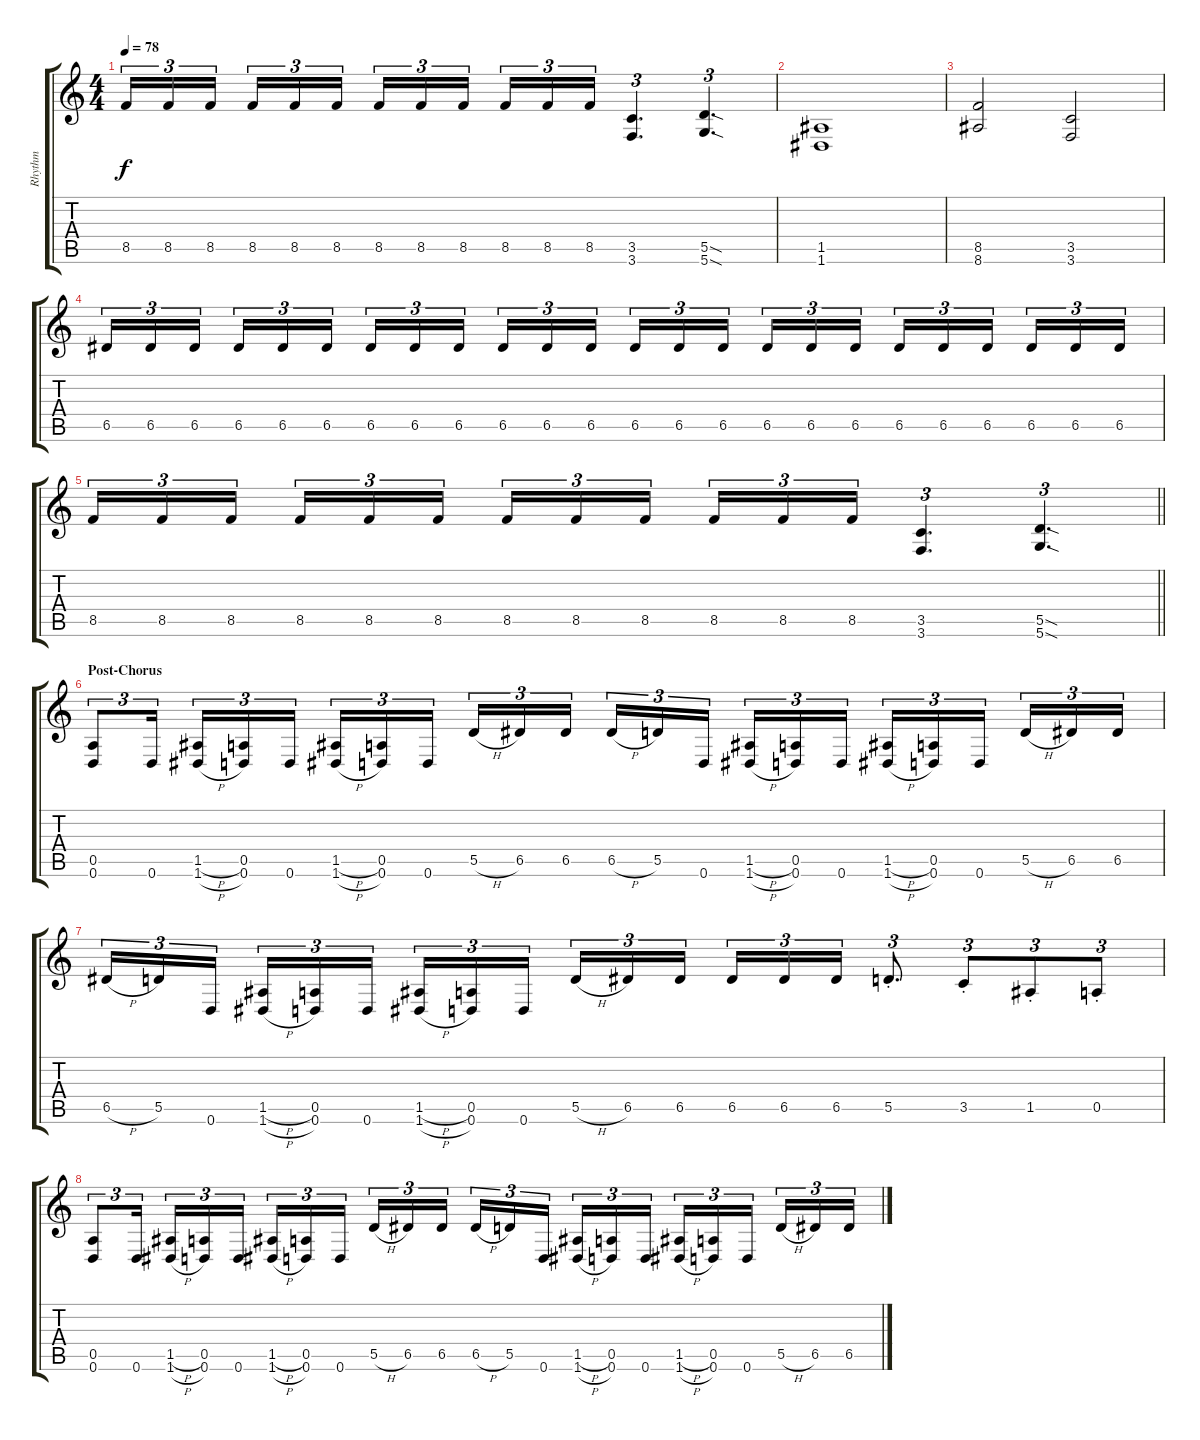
\track ("Rhythm" "Rhythm") {instrument distortionguitar}
\staff {score tabs}
\tuning (E4 B3 G3 D3 A2 D2) {hide}
\ts (4 4)
\tempo 78
\clef g2
\ks c
8.5.16{tu (3 2) dy f} 8.5.16{tu (3 2)} 8.5.16{tu (3 2) beam splitsecondary} 8.5.16{tu (3 2)} 8.5.16{tu (3 2)} 8.5.16{tu (3 2)} 8.5.16{tu (3 2)} 8.5.16{tu (3 2)} 8.5.16{tu (3 2) beam splitsecondary} 8.5.16{tu (3 2)} 8.5.16{tu (3 2)} 8.5.16{tu (3 2)} (3.5 3.6).4{d tu (3 2)} (5.5{sod} 5.6{sod}).4{d tu (3 2)} |
(1.5 1.6).1 |
(8.5 8.6).2 (3.5 3.6).2 |
6.5.16{tu (3 2)} 6.5.16{tu (3 2)} 6.5.16{tu (3 2) beam splitsecondary} 6.5.16{tu (3 2)} 6.5.16{tu (3 2)} 6.5.16{tu (3 2)} 6.5.16{tu (3 2)} 6.5.16{tu (3 2)} 6.5.16{tu (3 2) beam splitsecondary} 6.5.16{tu (3 2)} 6.5.16{tu (3 2)} 6.5.16{tu (3 2)} 6.5.16{tu (3 2)} 6.5.16{tu (3 2)} 6.5.16{tu (3 2) beam splitsecondary} 6.5.16{tu (3 2)} 6.5.16{tu (3 2)} 6.5.16{tu (3 2)} 6.5.16{tu (3 2)} 6.5.16{tu (3 2)} 6.5.16{tu (3 2) beam splitsecondary} 6.5.16{tu (3 2)} 6.5.16{tu (3 2)} 6.5.16{tu (3 2)} |
\barLineRight lightlight
8.5.16{tu (3 2)} 8.5.16{tu (3 2)} 8.5.16{tu (3 2) beam splitsecondary} 8.5.16{tu (3 2)} 8.5.16{tu (3 2)} 8.5.16{tu (3 2)} 8.5.16{tu (3 2)} 8.5.16{tu (3 2)} 8.5.16{tu (3 2) beam splitsecondary} 8.5.16{tu (3 2)} 8.5.16{tu (3 2)} 8.5.16{tu (3 2)} (3.5 3.6).4{d tu (3 2)} (5.5{sod} 5.6{sod}).4{d tu (3 2)} |
\section ("" "Post-Chorus")
(0.5 0.6).8{tu (3 2)} 0.6.16{tu (3 2) beam splitsecondary} (1.5{h} 1.6{h}).16{tu (3 2)} (0.5 0.6).16{tu (3 2)} 0.6.16{tu (3 2)} (1.5{h} 1.6{h}).16{tu (3 2)} (0.5 0.6).16{tu (3 2)} 0.6.16{tu (3 2) beam splitsecondary} 5.5{h}.16{tu (3 2)} 6.5.16{tu (3 2)} 6.5.16{tu (3 2)} 6.5{h}.16{tu (3 2)} 5.5.16{tu (3 2)} 0.6.16{tu (3 2) beam splitsecondary} (1.5{h} 1.6{h}).16{tu (3 2)} (0.5 0.6).16{tu (3 2)} 0.6.16{tu (3 2)} (1.5{h} 1.6{h}).16{tu (3 2)} (0.5 0.6).16{tu (3 2)} 0.6.16{tu (3 2) beam splitsecondary} 5.5{h}.16{tu (3 2)} 6.5.16{tu (3 2)} 6.5.16{tu (3 2)} |
6.5{h}.16{tu (3 2)} 5.5.16{tu (3 2)} 0.6.16{tu (3 2) beam splitsecondary} (1.5{h} 1.6{h}).16{tu (3 2)} (0.5 0.6).16{tu (3 2)} 0.6.16{tu (3 2)} (1.5{h} 1.6{h}).16{tu (3 2)} (0.5 0.6).16{tu (3 2)} 0.6.16{tu (3 2) beam splitsecondary} 5.5{h}.16{tu (3 2)} 6.5.16{tu (3 2)} 6.5.16{tu (3 2)} 6.5.16{tu (3 2)} 6.5.16{tu (3 2)} 6.5.16{tu (3 2)} 5.5{st}.8{d tu (3 2)} 3.5{st}.8{tu (3 2)} 1.5{st}.8{tu (3 2)} 0.5{st}.8{tu (3 2)} |
(0.5 0.6).8{tu (3 2)} 0.6.16{tu (3 2) beam splitsecondary} (1.5{h} 1.6{h}).16{tu (3 2)} (0.5 0.6).16{tu (3 2)} 0.6.16{tu (3 2)} (1.5{h} 1.6{h}).16{tu (3 2)} (0.5 0.6).16{tu (3 2)} 0.6.16{tu (3 2) beam splitsecondary} 5.5{h}.16{tu (3 2)} 6.5.16{tu (3 2)} 6.5.16{tu (3 2)} 6.5{h}.16{tu (3 2)} 5.5.16{tu (3 2)} 0.6.16{tu (3 2) beam splitsecondary} (1.5{h} 1.6{h}).16{tu (3 2)} (0.5 0.6).16{tu (3 2)} 0.6.16{tu (3 2)} (1.5{h} 1.6{h}).16{tu (3 2)} (0.5 0.6).16{tu (3 2)} 0.6.16{tu (3 2) beam splitsecondary} 5.5{h}.16{tu (3 2)} 6.5.16{tu (3 2)} 6.5.16{tu (3 2)}
